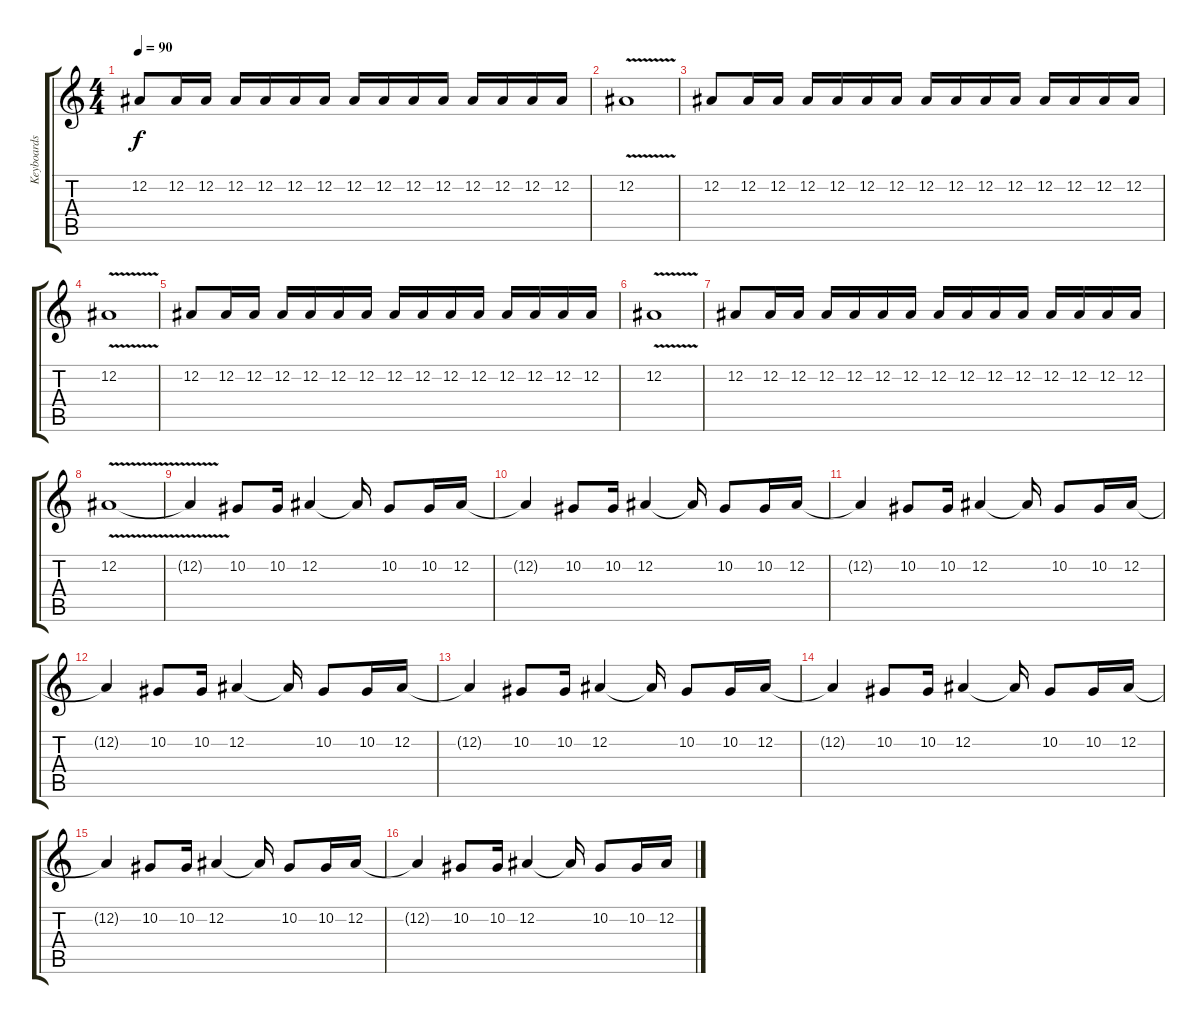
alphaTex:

\track ("Keyboards" "Keyboards") {instrument synthvoice}
\staff {score tabs}
\tuning (Eb4 Bb3 Gb3 Db3 Ab2 Db2) {hide}
\ts (4 4)
\tempo 90
\clef g2
\ks c
12.2.8{dy f volume 10} 12.2.16 12.2.16 12.2.16 12.2.16 12.2.16 12.2.16 12.2.16 12.2.16 12.2.16 12.2.16 12.2.16 12.2.16 12.2.16 12.2.16 |
12.2{v}.1 |
12.2.8{volume 10} 12.2.16 12.2.16 12.2.16 12.2.16 12.2.16 12.2.16 12.2.16 12.2.16 12.2.16 12.2.16 12.2.16 12.2.16 12.2.16 12.2.16 |
12.2{v}.1 |
12.2.8{volume 10} 12.2.16 12.2.16 12.2.16 12.2.16 12.2.16 12.2.16 12.2.16 12.2.16 12.2.16 12.2.16 12.2.16 12.2.16 12.2.16 12.2.16 |
12.2{v}.1 |
12.2.8{volume 10} 12.2.16 12.2.16 12.2.16 12.2.16 12.2.16 12.2.16 12.2.16 12.2.16 12.2.16 12.2.16 12.2.16 12.2.16 12.2.16 12.2.16 |
12.2{v}.1 |
12.2{t}.4 10.2.8{volume 12} 10.2.16 12.2.4 12.2{t}.16 10.2.8 10.2.16 12.2.16 |
12.2{t}.4 10.2.8{volume 12} 10.2.16 12.2.4 12.2{t}.16 10.2.8 10.2.16 12.2.16 |
12.2{t}.4 10.2.8{volume 12} 10.2.16 12.2.4 12.2{t}.16 10.2.8 10.2.16 12.2.16 |
12.2{t}.4 10.2.8{volume 12} 10.2.16 12.2.4 12.2{t}.16 10.2.8 10.2.16 12.2.16 |
12.2{t}.4 10.2.8{volume 12} 10.2.16 12.2.4 12.2{t}.16 10.2.8 10.2.16 12.2.16 |
12.2{t}.4 10.2.8{volume 12} 10.2.16 12.2.4 12.2{t}.16 10.2.8 10.2.16 12.2.16 |
12.2{t}.4 10.2.8{volume 12} 10.2.16 12.2.4 12.2{t}.16 10.2.8 10.2.16 12.2.16 |
12.2{t}.4 10.2.8{volume 12} 10.2.16 12.2.4 12.2{t}.16 10.2.8 10.2.16 12.2.16
